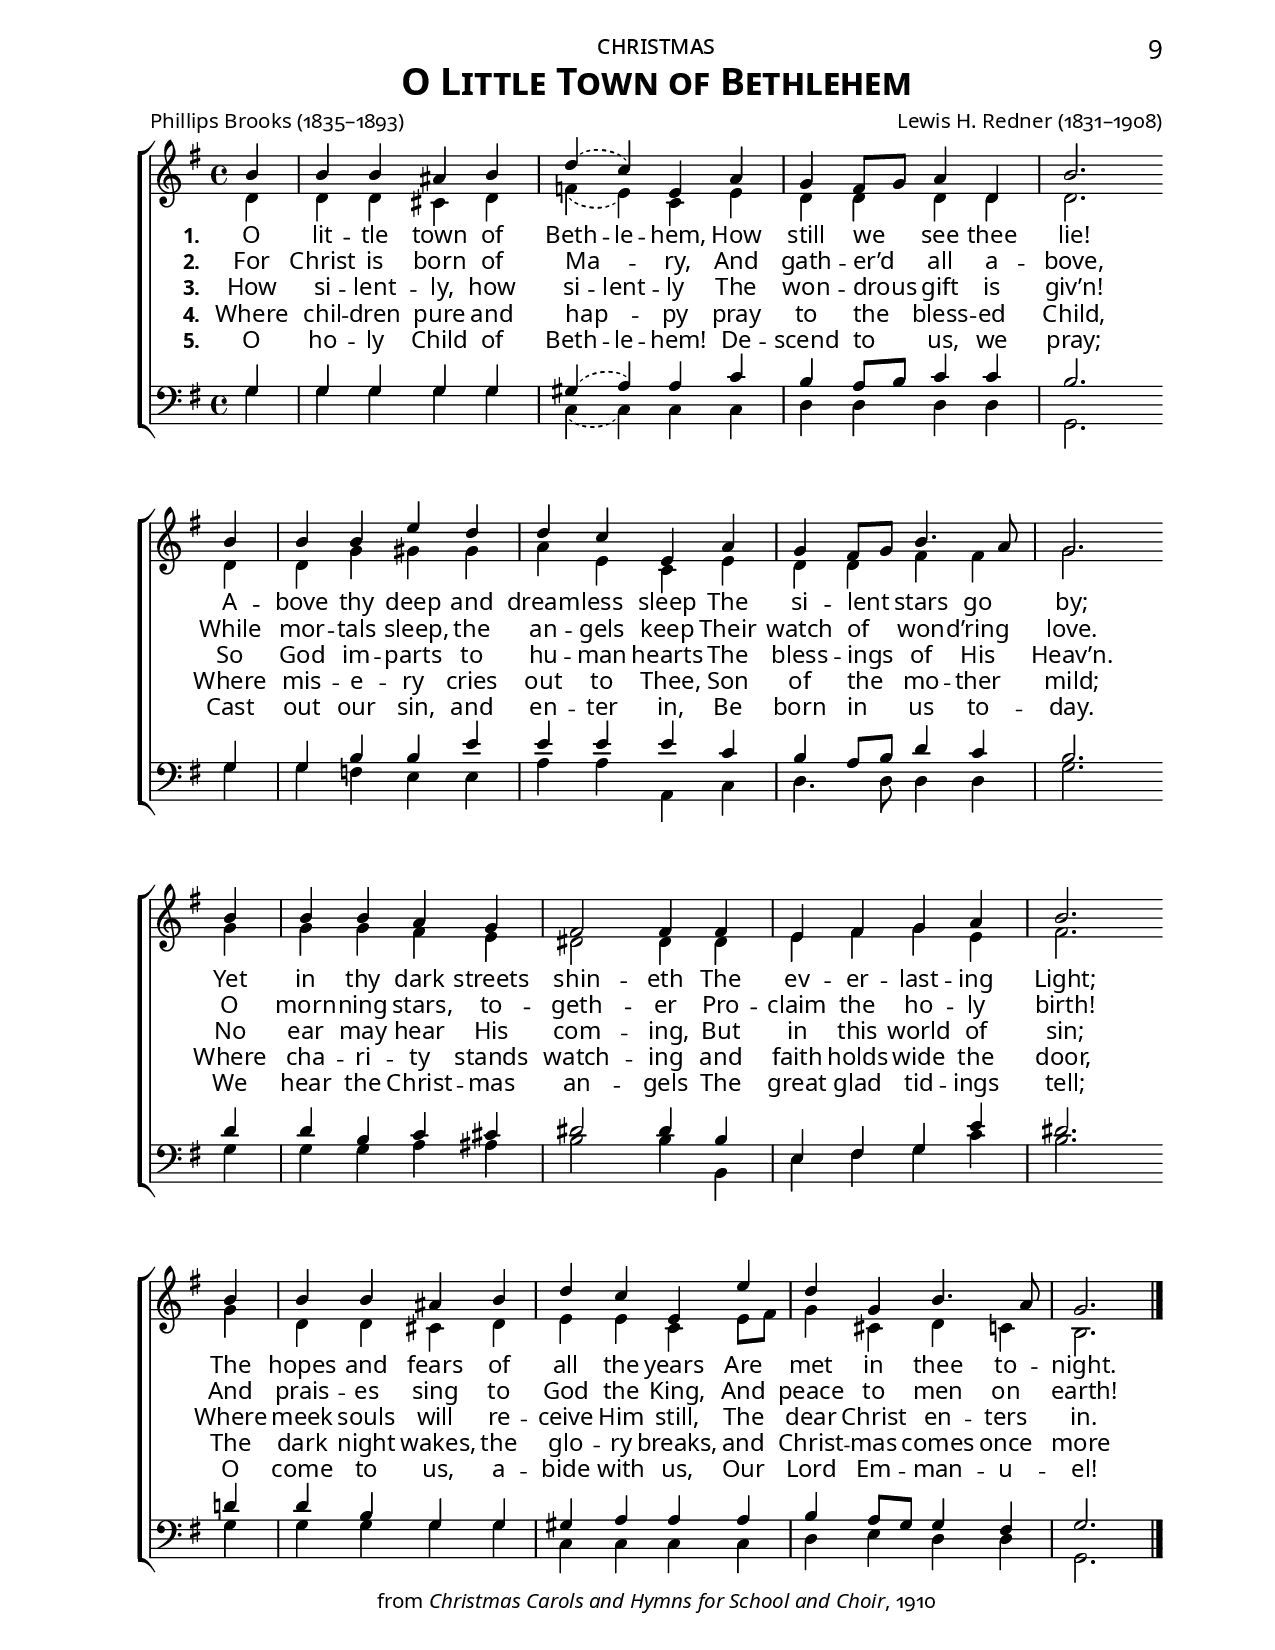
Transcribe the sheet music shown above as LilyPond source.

\version "2.14.2"
\include "util.ly"
\header {
  title = \markup{\override #'(font-name . "Garamond Premier Pro Semibold"){ \abs-fontsize #18 \smallCapsOldStyle"O Little Town of Bethlehem"}}
  poet = \markup\oldStyleNum"Phillips Brooks (1835–1893)"
  composer = \markup\oldStyleNum"Lewis H. Redner (1831–1908)"
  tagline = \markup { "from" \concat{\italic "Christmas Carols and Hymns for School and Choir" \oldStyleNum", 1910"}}
}
\paper {
  paper-height = 11\in
  paper-width = 8.5\in
  indent = 0\in
  %system-system-spacing = #'((basic-distance . 10) (padding . 0))
  %system-system-spacing =
  %  #'((basic-distance . 0)
  %     (minimum-distance . 0)
  %     (padding . -0.35)
  %     (stretchability . 100))
  ragged-last-bottom = ##f
  ragged-bottom = ##f
  two-sided = ##t
  inner-margin = 1\in
  outer-margin = 0.75\in
  top-margin = 0.26\in
  bottom-margin = 0.25\in
  first-page-number = #009
  print-first-page-number = ##t
  headerLine = \markup{\override #'(font-name . "Garamond Premier Pro") \smallCapsOldStyle"christmas"}
  oddHeaderMarkup = \markup\fill-line{
     \override #'(font-name . "Garamond Premier Pro")\abs-fontsize #12.5
     \combine 
        \fill-line{"" \on-the-fly #print-page-number-check-first
        \oldStylePageNum""
        }
        \fill-line{\headerLine}
  }
  evenHeaderMarkup = \markup {
     \override #'(font-name . "Garamond Premier Pro")\abs-fontsize #12.5
     \combine
        \on-the-fly #print-page-number-check-first
        \oldStylePageNum""
        \fill-line{\headerLine}
  }
}
#(set-global-staff-size 18) \paper{ #(define fonts (make-pango-font-tree "Garamond Premier Pro" "Garamond Premier Pro" "Garamond Premier Pro" (/ 18 20))) }
global = {
  \key g \major
  \time 4/4
  \autoBeamOff
  \override DynamicLineSpanner #'staff-padding = #0.0
  \override DynamicLineSpanner #'Y-extent = #'(-1 . 1)
}

sopMusic = \relative c'' {
  \partial 4 b4 |
  b b ais b |
  \slurDashed d( c) e, a |
  \slurSolid g fis8[ g] a4 d, |
  b'2. \bar""\break b4 |
  
  b b e d |
  d c e, a |
  g fis8[ g] b4. a8 |
  g2. \bar""\break b4 |
  
  b b a g |
  fis2 fis4 fis |
  e fis g a |
  b2. \bar""\break b4 |
  
  b b ais b |
  d c e, e' |
  d g, b4. a8 |
  \partial 4*3 g2. \bar "|."
}
sopWords = \lyricmode {
  
}

altoMusic = \relative c' {
  d4 |
  d d cis d |
  \slurDashed f( e) c e |
  d d d d |
  d2. d4 |
  
  d g gis gis |
  a e c e |
  d d fis fis |
  g2. g4 |
  
  g g fis e |
  dis2 dis4 dis |
  e fis g e |
  fis2. g4 |
  
  d d cis d |
  \slurSolid e e c e8[ fis] |
  g4 cis, d4 c |
  b2. \bar "|."
}
altoWords = \lyricmode {
  \dropLyricsIX
  \set stanza = #"1. "
  \set ignoreMelismata = ##t
  O lit -- tle town of Beth -- le -- hem,
  How still we _ see thee lie!
  A -- bove thy deep and dream -- less sleep
  The si -- lent _ \set associatedVoice = "altos" stars go by; \unset associatedVoice
  Yet in thy dark streets shin -- eth
  The ev -- er -- last -- ing Light;
  The hopes and fears of all the years
  Are met in \set associatedVoice = "altos" thee to -- night.
}
altoWordsII = \lyricmode {
  \dropLyricsIX
  \set stanza = #"2. "
  \set ignoreMelismata = ##t
  For Christ is born of Ma -- _ ry,
  And gath -- er’d _ all a -- bove,
  While mor -- tals sleep, the an -- gels keep
  Their watch of _ \set associatedVoice = "altos" won -- d’ring love. \unset associatedVoice
  O morn -- ning stars, to -- geth -- er
  Pro -- claim the ho -- ly birth!
  And prais -- es sing to God the King,
  And peace to \set associatedVoice = "altos" men on earth!
}
altoWordsIII = \lyricmode {
  \dropLyricsIX
  \set stanza = #"3. "
  \set ignoreMelismata = ##t
  How si -- lent -- ly, how si -- lent -- ly
  The won -- drous _ gift is giv’n!
  So God im -- parts to hu -- man hearts
  The bless -- ings _ \set associatedVoice = "altos" of His Heav’n. \unset associatedVoice
  No ear may hear His com -- ing,
  But in this world of sin;
  Where meek souls will re -- ceive Him still,
  The dear Christ \set associatedVoice = "altos" en -- ters in.
}
altoWordsIV = \lyricmode {
  \dropLyricsIX
\set ignoreMelismata = ##t
  \set stanza = #"4. "
  Where chil -- dren pure and hap -- _ py
    pray to the _ bless -- ed Child,
  Where mis -- e -- ry cries out to Thee,
    Son of the _ \set associatedVoice = "altos" mo -- ther mild; \unset associatedVoice
  Where cha -- ri -- ty stands watch -- ing
    and faith holds wide the door,
  The dark night wakes, the glo -- ry breaks,
    and Christ -- \set associatedVoice = "altos" mas comes once more
}
altoWordsV = \lyricmode {
  \dropLyricsIX
\set ignoreMelismata = ##t
  \set stanza = #"5. "

  O ho -- ly Child of Beth -- le -- hem!
  De -- scend to _ us, we pray;
  Cast out our sin, and en -- ter in,
  Be born in _ \set associatedVoice = "altos" us to -- day. \unset associatedVoice
  We hear the Christ -- mas an -- gels
  The great glad tid -- ings tell;
  O come to us, a -- bide with us,
  Our Lord \set associatedVoice = "altos" Em -- man -- u -- el!
}

tenorMusic = \relative c' {
  g4 |
  g g g g |
  \slurDashed gis( a) a c |
  \slurSolid b a8[ b] c4 c |
  b2. g4 |
  
  g b b e |
  e e e c |
  b a8[ b] d4 c |
  b2. d4 |
  
  d b c cis |
  dis2 dis4 b |
  e, fis g e' |
  dis2. d4 |
  
  d b g g |
  gis a a a |
  b a8[ g] g4 fis |
  g2. \bar "|."
}
tenorWords = \lyricmode {

}

bassMusic = \relative c' {
  g4 |
  g g g g |
  \slurDashed c,( c) c c |
  d d d d |
  g,2. g'4 |
  
  g f e e |
  a a a, c |
  d4. d8 d4 d |
  g2. g4 |
  
  g g a ais | 
  b2 b4 b, |
  e fis g c |
  b2. g4 |
  
  g g g g |
  c, c c c |
  d e d4 d |
  g,2. \bar "|."
}
bassWords = \lyricmode {

}

\score {
  <<
   \new ChoirStaff <<
%    \new Lyrics = sopranos \with { \override VerticalAxisGroup #'nonstaff-relatedstaff-spacing = #'((basic-distance . 1)) }
    \new Staff = women <<
      \new Voice = "sopranos" { \voiceOne << \global \sopMusic >> }
      \new Voice = "altos" { \voiceTwo << \global \altoMusic >> }
    >>
    \new Lyrics \with { alignAboveContext = #"women" } \lyricsto "sopranos" \sopWords
    \new Lyrics = "altosV"  \with { alignBelowContext = #"women" } \lyricsto "sopranos" \altoWordsV
    \new Lyrics = "altosIV"  \with { alignBelowContext = #"women" } \lyricsto "sopranos" \altoWordsIV
    \new Lyrics = "altosIII"  \with { alignBelowContext = #"women" } \lyricsto "sopranos" \altoWordsIII
    \new Lyrics = "altosII"  \with { alignBelowContext = #"women" } \lyricsto "sopranos" \altoWordsII
    \new Lyrics = "altos"  \with { alignBelowContext = #"women" \override VerticalAxisGroup #'nonstaff-relatedstaff-spacing = #'((padding . -0.5)) } \lyricsto "sopranos" \altoWords
   \new Staff = men <<
      \clef bass
      \new Voice = "tenors" { \voiceOne << \global \tenorMusic >> }
      \new Voice = "basses" { \voiceTwo << \global \bassMusic >> }
    >>
    \new Lyrics \with { alignAboveContext = #"men" \override VerticalAxisGroup #'nonstaff-relatedstaff-spacing = #'((basic-distance . 1)) } \lyricsto "tenors" \tenorWords
    \new Lyrics \with { alignBelowContext = #"men" \override VerticalAxisGroup #'nonstaff-relatedstaff-spacing = #'((basic-distance . 1)) } \lyricsto "basses" \bassWords
  >>
%    \new PianoStaff << \new Staff { \new Voice { \pianoRH } } \new Staff { \clef "bass" \pianoLH } >>
  >>
  \layout {
  \context {
    \Lyrics
    \override LyricText #'font-size = #1.3
  }
    \context {
      \Score
      %\override SpacingSpanner #'base-shortest-duration = #(ly:make-moment 1 8)
      %\override SpacingSpanner #'common-shortest-duration = #(ly:make-moment 1 4)
    }
    \context {
      % Remove all empty staves
      % \Staff \RemoveEmptyStaves \override VerticalAxisGroup #'remove-first = ##t
    }
    \context {
      \Lyrics
      \override LyricText #'X-offset = #center-on-word
    }
  }
}

